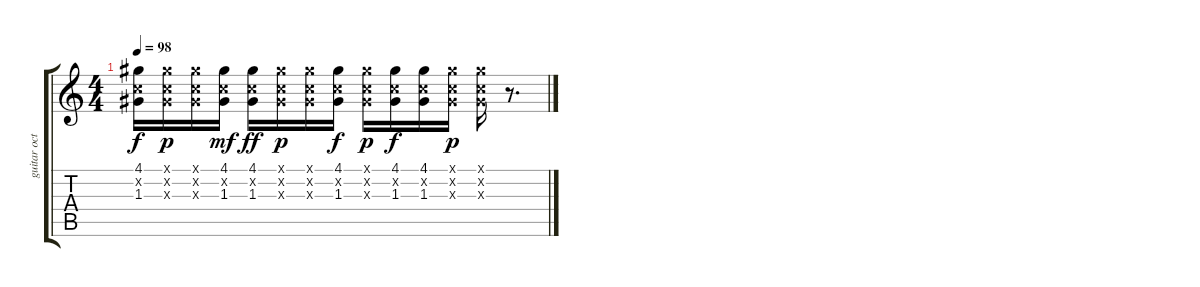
\track ("guitar octav" "guitar oct") {instrument electricguitarclean}
\staff {score tabs}
\tuning (E4 B3 G3 D3 A2 E2) {hide}
\ts (4 4)
\tempo 98
\clef g2
\ks c
(4.1 1.2{x} 1.3).16{dy f} (4.1{x} 1.2{x} 1.3{x}).16{dy p} (4.1{x} 1.2{x} 1.3{x}).16 (4.1 1.2{x} 1.3).16{dy mf} (4.1 1.2{x} 1.3).16{dy ff} (4.1{x} 1.2{x} 1.3{x}).16{dy p} (4.1{x} 1.2{x} 1.3{x}).16 (4.1 1.2{x} 1.3).16{dy f} (4.1{x} 1.2{x} 1.3{x}).16{dy p} (4.1 1.2{x} 1.3).16{dy f} (4.1 1.2{x} 1.3).16 (4.1{x} 1.2{x} 1.3{x}).16{dy p} (4.1{x} 1.2{x} 1.3{x}).16 r.8{d}
